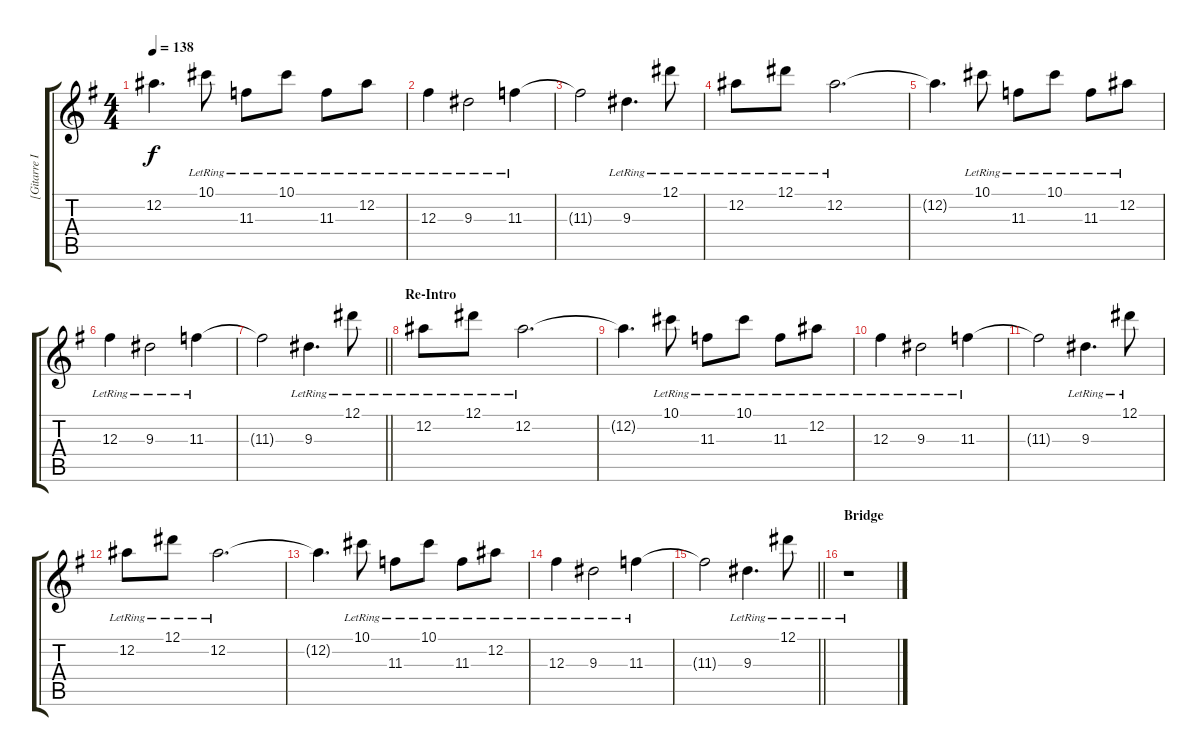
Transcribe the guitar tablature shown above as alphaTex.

\track ("[Gitarre I]" "[Gitarre I") {instrument electricguitarclean}
\staff {score tabs}
\tuning (Eb4 Bb3 Gb3 Db3 Ab2 Eb2) {hide}
\ts (4 4)
\tempo 138
\clef g2
\ks eminor
12.2{t}.4{d dy f} 10.1{lr}.8 11.3{lr}.8 10.1{lr}.8 11.3{lr}.8 12.2{lr}.8 |
12.3{lr}.4 9.3{lr}.2 11.3{lr}.4 |
11.3{t}.2 9.3{lr}.4{d} 12.1{lr}.8 |
12.2{lr}.8 12.1{lr}.8 12.2{lr}.2{d} |
12.2{t}.4{d} 10.1{lr}.8 11.3{lr}.8 10.1{lr}.8 11.3{lr}.8 12.2{lr}.8 |
12.3{lr}.4 9.3{lr}.2 11.3{lr}.4 |
\barLineRight lightlight
11.3{t}.2 9.3{lr}.4{d} 12.1{lr}.8 |
\section ("" "Re-Intro")
12.2{lr}.8 12.1{lr}.8 12.2{lr}.2{d} |
12.2{t}.4{d} 10.1{lr}.8 11.3{lr}.8 10.1{lr}.8 11.3{lr}.8 12.2{lr}.8 |
12.3{lr}.4 9.3{lr}.2 11.3{lr}.4 |
11.3{t}.2 9.3{lr}.4{d} 12.1{lr}.8 |
12.2{lr}.8 12.1{lr}.8 12.2{lr}.2{d} |
12.2{t}.4{d} 10.1{lr}.8 11.3{lr}.8 10.1{lr}.8 11.3{lr}.8 12.2{lr}.8 |
12.3{lr}.4 9.3{lr}.2 11.3{lr}.4 |
\barLineRight lightlight
11.3{t}.2 9.3{lr}.4{d} 12.1{lr}.8 |
\section ("" "Bridge")
r.1
